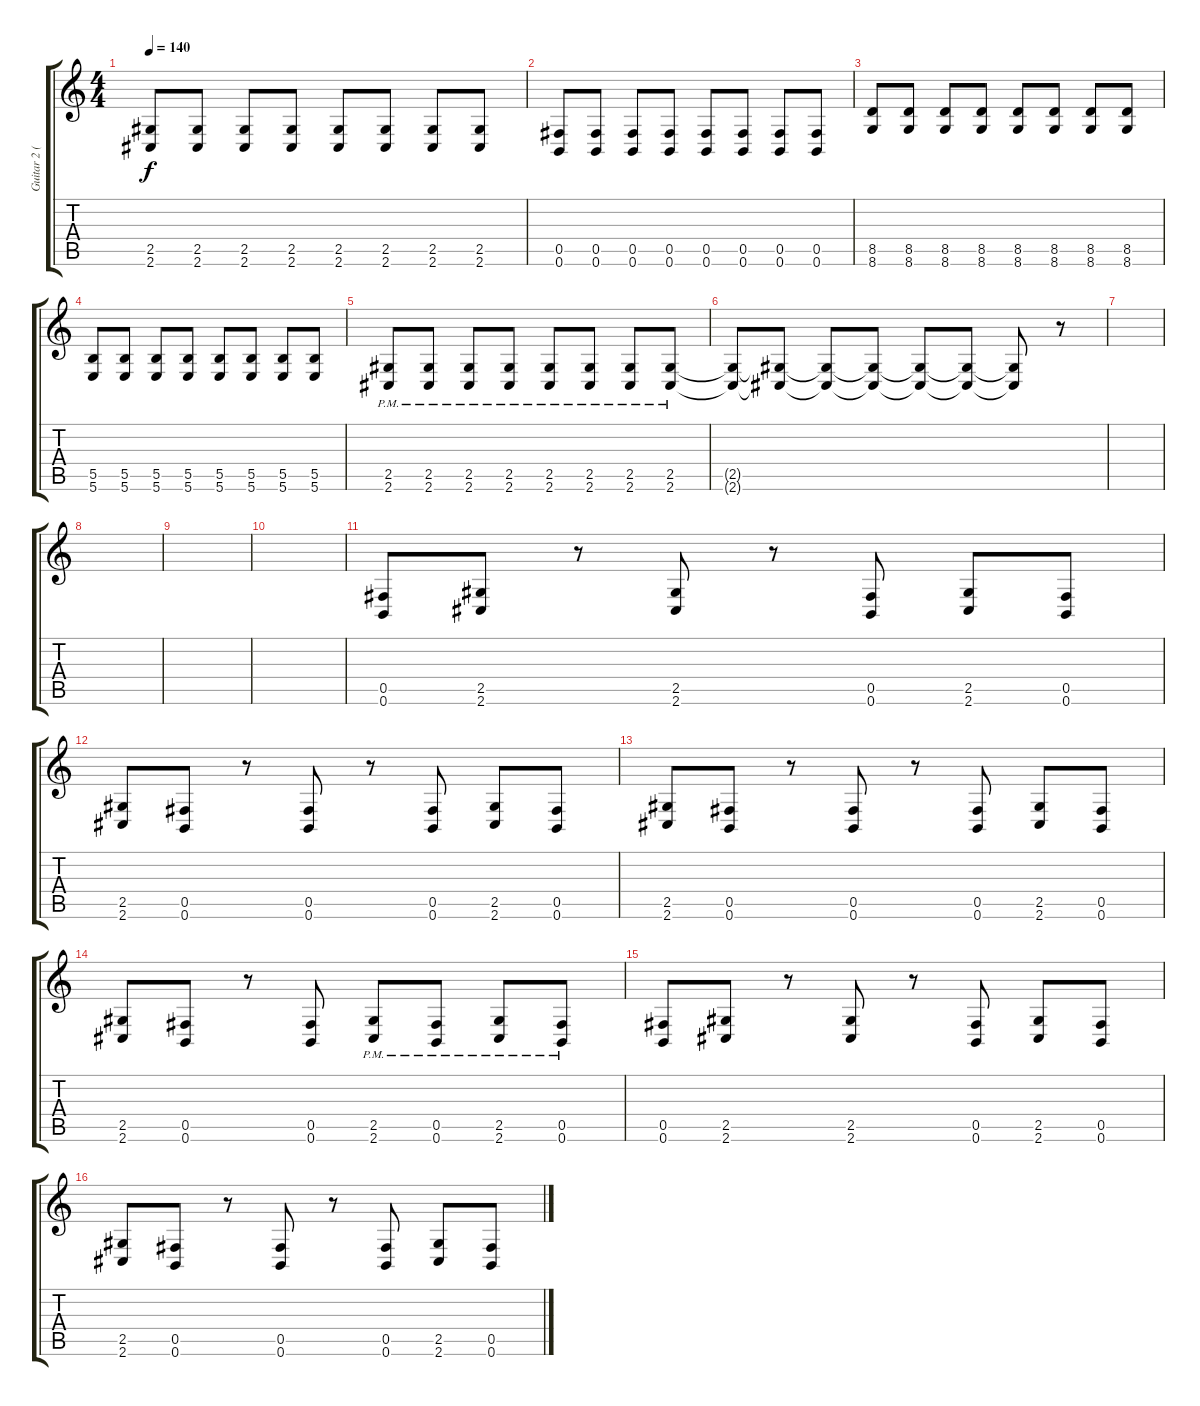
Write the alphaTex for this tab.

\track ("Guitar 2 (Left Guitar)" "Guitar 2 (") {instrument overdrivenguitar}
\staff {score tabs}
\tuning (Db4 Ab3 E3 B2 Gb2 B1) {hide}
\ts (4 4)
\tempo 140
\clef g2
\ks c
(2.5 2.6).8{dy f} (2.5 2.6).8 (2.5 2.6).8 (2.5 2.6).8 (2.5 2.6).8 (2.5 2.6).8 (2.5 2.6).8 (2.5 2.6).8 |
(0.5 0.6).8 (0.5 0.6).8 (0.5 0.6).8 (0.5 0.6).8 (0.5 0.6).8 (0.5 0.6).8 (0.5 0.6).8 (0.5 0.6).8 |
(8.5 8.6).8 (8.5 8.6).8 (8.5 8.6).8 (8.5 8.6).8 (8.5 8.6).8 (8.5 8.6).8 (8.5 8.6).8 (8.5 8.6).8 |
(5.5 5.6).8 (5.5 5.6).8 (5.5 5.6).8 (5.5 5.6).8 (5.5 5.6).8 (5.5 5.6).8 (5.5 5.6).8 (5.5 5.6).8 |
(2.5{pm} 2.6{pm}).8 (2.5{pm} 2.6{pm}).8 (2.5{pm} 2.6{pm}).8 (2.5{pm} 2.6{pm}).8 (2.5{pm} 2.6{pm}).8 (2.5{pm} 2.6{pm}).8 (2.5{pm} 2.6{pm}).8 (2.5{pm} 2.6{pm}).8 |
(2.5{t} 2.6{t}).8 (2.5{t} 2.6{t}).8 (2.5{t} 2.6{t}).8 (2.5{t} 2.6{t}).8 (2.5{t} 2.6{t}).8 (2.5{t} 2.6{t}).8 (2.5{t} 2.6{t}).8 r.8 |
|
|
|
|
(0.5 0.6).8 (2.5 2.6).8 r.8 (2.5 2.6).8 r.8 (0.5 0.6).8 (2.5 2.6).8 (0.5 0.6).8 |
(2.5 2.6).8 (0.5 0.6).8 r.8 (0.5 0.6).8 r.8 (0.5 0.6).8 (2.5 2.6).8 (0.5 0.6).8 |
(2.5 2.6).8 (0.5 0.6).8 r.8 (0.5 0.6).8 r.8 (0.5 0.6).8 (2.5 2.6).8 (0.5 0.6).8 |
(2.5 2.6).8 (0.5 0.6).8 r.8 (0.5 0.6).8 (2.5{pm} 2.6{pm}).8 (0.5{pm} 0.6{pm}).8 (2.5{pm} 2.6{pm}).8 (0.5{pm} 0.6{pm}).8 |
(0.5 0.6).8 (2.5 2.6).8 r.8 (2.5 2.6).8 r.8 (0.5 0.6).8 (2.5 2.6).8 (0.5 0.6).8 |
(2.5 2.6).8 (0.5 0.6).8 r.8 (0.5 0.6).8 r.8 (0.5 0.6).8 (2.5 2.6).8 (0.5 0.6).8
